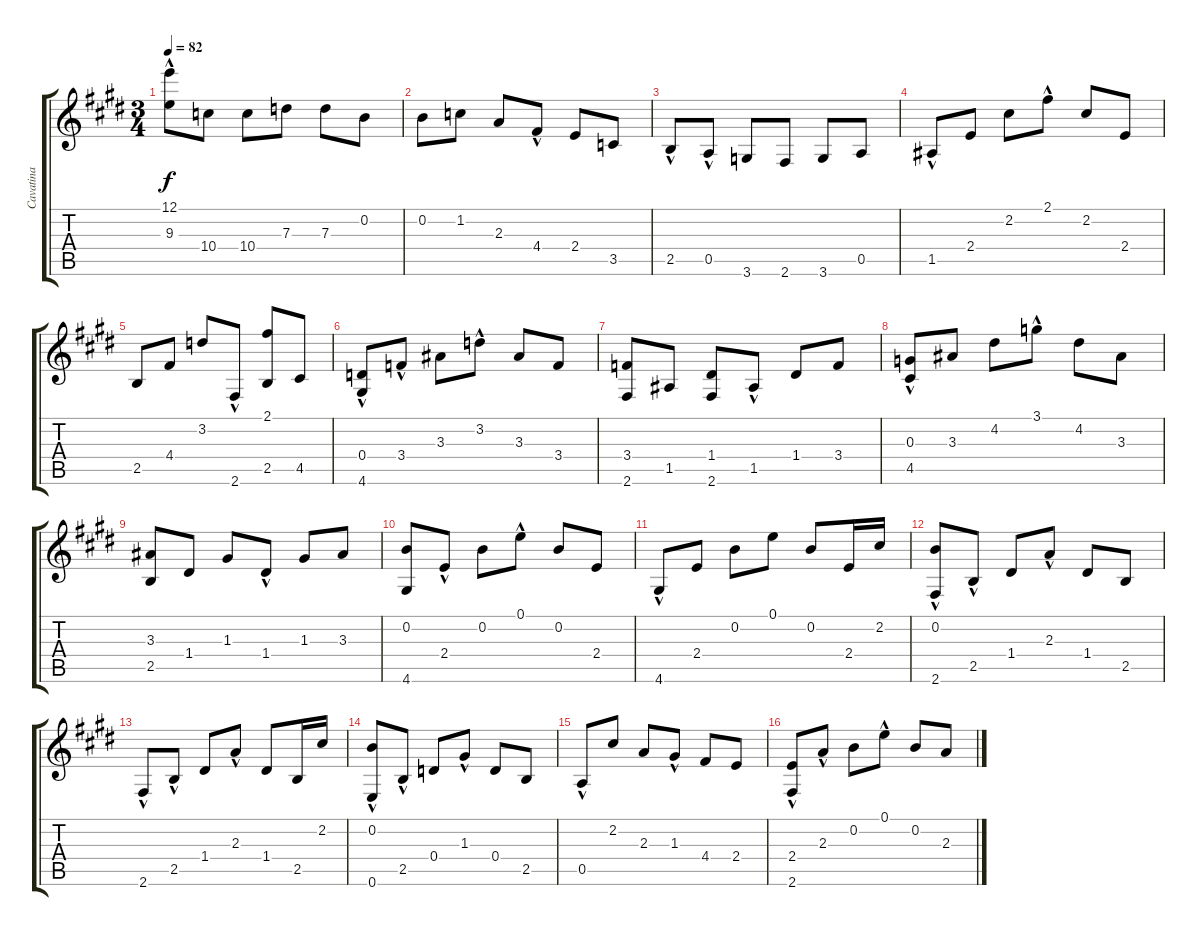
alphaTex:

\track ("Cavatina" "Cavatina") {instrument acousticguitarnylon}
\staff {score tabs}
\tuning (E4 B3 G3 D3 A2 E2) {hide}
\ts (3 4)
\tempo 82
\clef g2
\ks e
(12.1{hac} 9.3).8{dy f} 10.4.8 10.4.8 7.3.8 7.3.8 0.2.8 |
0.2.8 1.2.8 2.3.8 4.4{hac}.8 2.4.8 3.5.8 |
2.5{hac}.8 0.5{hac}.8 3.6.8 2.6.8 3.6.8 0.5.8 |
1.5{hac}.8 2.4.8 2.2.8 2.1{hac}.8 2.2.8 2.4.8 |
2.5.8 4.4.8 3.2.8 2.6{hac}.8 (2.1 2.5).8 4.5.8 |
(0.4{hac} 4.6{hac}).8 3.4{hac}.8 3.3.8 3.2{hac}.8 3.3.8 3.4.8 |
(3.4 2.6).8 1.5.8 (1.4 2.6).8 1.5{hac}.8 1.4.8 3.4.8 |
(0.3{hac} 4.5{hac}).8 3.3.8 4.2.8 3.1{hac}.8 4.2.8 3.3.8 |
(3.3 2.5).8 1.4.8 1.3.8 1.4{hac}.8 1.3.8 3.3.8 |
(0.2 4.6).8 2.4{hac}.8 0.2.8 0.1{hac}.8 0.2.8 2.4.8 |
4.6{hac}.8 2.4.8 0.2.8 0.1.8 0.2.8 2.4.16 2.2.16 |
(0.2 2.6{hac}).8 2.5{hac}.8 1.4.8 2.3{hac}.8 1.4.8 2.5.8 |
2.6{hac}.8 2.5{hac}.8 1.4.8 2.3{hac}.8 1.4.8 2.5.16 2.2.16 |
(0.2 0.6{hac}).8 2.5{hac}.8 0.4.8 1.3{hac}.8 0.4.8 2.5.8 |
0.5{hac}.8 2.2.8 2.3.8 1.3{hac}.8 4.4.8 2.4.8 |
(2.4{hac} 2.6{hac}).8 2.3{hac}.8 0.2.8 0.1{hac}.8 0.2.8 2.3.8
